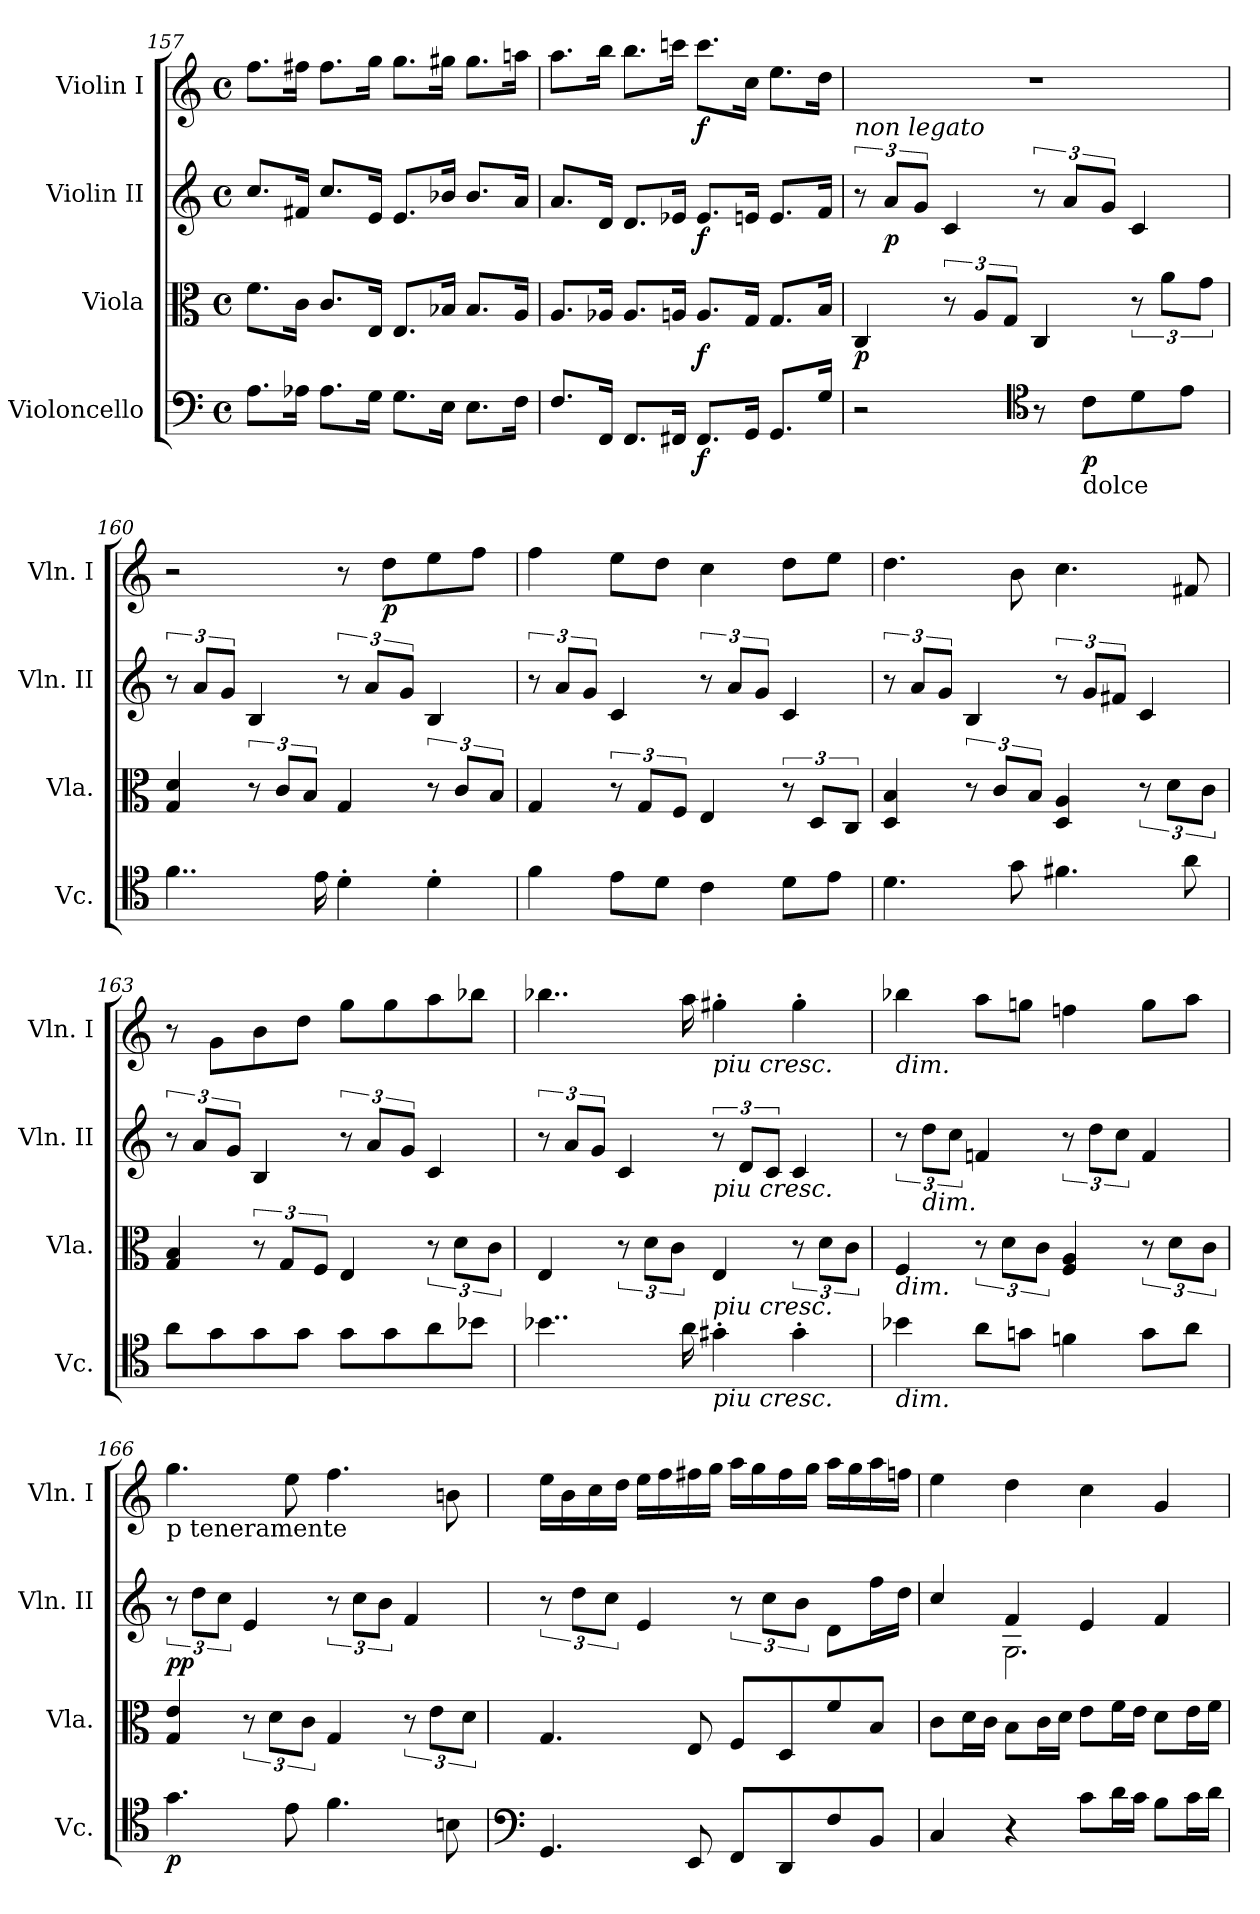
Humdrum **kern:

**kern	**dynam	**kern	**dynam	**kern	**dynam	**kern	**dynam
*part4	*part4	*part3	*part3	*part2	*part2	*part1	*part1
*staff4	*staff4	*staff3	*staff3	*staff2	*staff2	*staff1	*staff1
*I"Violoncello	*	*I"Viola	*	*I"Violin II	*	*I"Violin I	*
*I'Vc.	*	*I'Vla.	*	*I'Vln. II	*	*I'Vln. I	*
!!LO:LB:g=z
*clefF4	*	*clefC3	*	*clefG2	*	*clefG2	*
*k[]	*	*k[]	*	*k[]	*	*k[]	*
*M4/4	*	*M4/4	*	*M4/4	*	*M4/4	*
*met(c)	*	*met(c)	*	*met(c)	*	*met(c)	*
=157	=157	=157	=157	=157	=157	=157	=157
8.A\L	.	8.f\L	.	8.cc/L	.	8.ff\L	.
16A-X\Jk	.	16c\Jk	.	16f#X/Jk	.	16ff#X\Jk	.
8.A-\L	.	8.c/L	.	8.cc/L	.	8.ff#\L	.
16G\Jk	.	16E/Jk	.	16e/Jk	.	16gg\Jk	.
8.G\L	.	8.E/L	.	8.e/L	.	8.gg\L	.
16E\Jk	.	16B-X/Jk	.	16b-X/Jk	.	16gg#X\Jk	.
8.E\L	.	8.B-/L	.	8.b-/L	.	8.gg#\L	.
16F\Jk	.	16A/Jk	.	16a/Jk	.	16aan\Jk	.
!!LO:LB:g=z
=158	=158	=158	=158	=158	=158	=158	=158
8.F/L	.	8.A/L	.	8.a/L	.	8.aa\L	.
16FF/Jk	.	16A-X/Jk	.	16d/Jk	.	16bb\Jk	.
8.FF/L	.	8.A-/L	.	8.d/L	.	8.bb\L	.
16FF#X/Jk	.	16An/Jk	.	16e-X/Jk	.	16cccn\Jk	.
!	!LO:DY:b	!	!LO:DY:b	!	!LO:DY:b	!	!LO:DY:b
8.FF#/L	f	8.A/L	f	8.e-/L	f	8.ccc\L	f
16GG/Jk	.	16G/Jk	.	16en/Jk	.	16cc\Jk	.
8.GG/L	.	8.G/L	.	8.e/L	.	8.ee\L	.
16G/Jk	.	16B/Jk	.	16f/Jk	.	16dd\Jk	.
=159	=159	=159	=159	=159	=159	=159	=159
!	!	!	!	!LO:TX:a:i:t=non legato	!	!	!
!	!	!	!LO:DY:b	!	!	!	!
2r	.	4C/	p	12r	.	1r	.
!	!	!	!	!	!LO:DY:b	!	!
.	.	.	.	12a/L	p	.	.
.	.	.	.	12g/J	.	.	.
.	.	12r	.	4c/	.	.	.
.	.	12A/L	.	.	.	.	.
.	.	12G/J	.	.	.	.	.
*clefC4	*	*	*	*	*	*	*
8r	.	4C/	.	12r	.	.	.
.	.	.	.	12a/L	.	.	.
!LO:TX:b:t=dolce	!	!	!	!	!	!	!
!	!LO:DY:b	!	!	!	!	!	!
8c\L	p	.	.	.	.	.	.
.	.	.	.	12g/J	.	.	.
8d\	.	12r	.	4c/	.	.	.
.	.	12a\L	.	.	.	.	.
8e\J	.	.	.	.	.	.	.
.	.	12g\J	.	.	.	.	.
=160	=160	=160	=160	=160	=160	=160	=160
4..f\	.	4G/ 4d/	.	12r	.	2r	.
.	.	.	.	12a/L	.	.	.
.	.	.	.	12g/J	.	.	.
.	.	12r	.	4B/	.	.	.
.	.	12c/L	.	.	.	.	.
.	.	12B/J	.	.	.	.	.
16e\	.	.	.	.	.	.	.
4d'\	.	4G/	.	12r	.	8r	.
.	.	.	.	12a/L	.	.	.
!	!	!	!	!	!	!	!LO:DY:b
.	.	.	.	.	.	8dd\L	p
.	.	.	.	12g/J	.	.	.
4d'\	.	12r	.	4B/	.	8ee\	.
.	.	12c/L	.	.	.	.	.
.	.	.	.	.	.	8ff\J	.
.	.	12B/J	.	.	.	.	.
!!LO:LB:g=z
=161	=161	=161	=161	=161	=161	=161	=161
4f\	.	4G/	.	12r	.	4ff\	.
.	.	.	.	12a/L	.	.	.
.	.	.	.	12g/J	.	.	.
8e\L	.	12r	.	4c/	.	8ee\L	.
.	.	12G/L	.	.	.	.	.
8d\J	.	.	.	.	.	8dd\J	.
.	.	12F/J	.	.	.	.	.
4c\	.	4E/	.	12r	.	4cc\	.
.	.	.	.	12a/L	.	.	.
.	.	.	.	12g/J	.	.	.
8d\L	.	12r	.	4c/	.	8dd\L	.
.	.	12D/L	.	.	.	.	.
8e\J	.	.	.	.	.	8ee\J	.
.	.	12C/J	.	.	.	.	.
=162	=162	=162	=162	=162	=162	=162	=162
4.d\	.	4D/ 4B/	.	12r	.	4.dd\	.
.	.	.	.	12a/L	.	.	.
.	.	.	.	12g/J	.	.	.
.	.	12r	.	4B/	.	.	.
.	.	12c/L	.	.	.	.	.
8g\	.	.	.	.	.	8b\	.
.	.	12B/J	.	.	.	.	.
4.f#X\	.	4D/ 4A/	.	12r	.	4.cc\	.
.	.	.	.	12g/L	.	.	.
.	.	.	.	12f#X/J	.	.	.
.	.	12r	.	4c/	.	.	.
.	.	12d\L	.	.	.	.	.
8a\	.	.	.	.	.	8f#X/	.
.	.	12c\J	.	.	.	.	.
=163	=163	=163	=163	=163	=163	=163	=163
8a\L	.	4G/ 4B/	.	12r	.	8r	.
.	.	.	.	12a/L	.	.	.
8g\	.	.	.	.	.	8g\L	.
.	.	.	.	12g/J	.	.	.
8g\	.	12r	.	4B/	.	8b\	.
.	.	12G/L	.	.	.	.	.
8g\J	.	.	.	.	.	8dd\J	.
.	.	12F/J	.	.	.	.	.
8g\L	.	4E/	.	12r	.	8gg\L	.
.	.	.	.	12a/L	.	.	.
8g\	.	.	.	.	.	8gg\	.
.	.	.	.	12g/J	.	.	.
8a\	.	12r	.	4c/	.	8aa\	.
.	.	12d\L	.	.	.	.	.
8b-X\J	.	.	.	.	.	8bb-X\J	.
.	.	12c\J	.	.	.	.	.
!!LO:PB:g=z
=164	=164	=164	=164	=164	=164	=164	=164
4..b-X\	.	4E/	.	12r	.	4..bb-X\	.
.	.	.	.	12a/L	.	.	.
.	.	.	.	12g/J	.	.	.
.	.	12r	.	4c/	.	.	.
.	.	12d\L	.	.	.	.	.
.	.	12c\J	.	.	.	.	.
16a\	.	.	.	.	.	16aa\	.
!	!	!	!	!	!	!LO:TX:b:i:t=piu cresc.	!
!	!	!	!	!LO:TX:b:i:t=piu cresc.	!	!	!
!	!	!LO:TX:b:i:t=piu cresc.	!	!	!	!	!
!LO:TX:b:i:t=piu cresc.	!	!	!	!	!	!	!
4g#X'\	.	4E/	.	12r	.	4gg#X'\	.
.	.	.	.	12d/L	.	.	.
.	.	.	.	12c/J	.	.	.
4g#'\	.	12r	.	4c/	.	4gg#'\	.
.	.	12d\L	.	.	.	.	.
.	.	12c\J	.	.	.	.	.
=165	=165	=165	=165	=165	=165	=165	=165
!	!	!	!	!	!	!LO:TX:b:i:t=dim.	!
!	!	!LO:TX:b:i:t=dim.	!	!	!	!	!
!LO:TX:b:i:t=dim.	!	!	!	!	!	!	!
4b-X\	.	4F/	.	12r	.	4bb-X\	.
!	!	!	!	!LO:TX:b:i:t=dim.	!	!	!
.	.	.	.	12dd\L	.	.	.
.	.	.	.	12cc\J	.	.	.
8a\L	.	12r	.	4fn/	.	8aa\L	.
.	.	12d\L	.	.	.	.	.
8gn\J	.	.	.	.	.	8ggn\J	.
.	.	12c\J	.	.	.	.	.
4fn\	.	4F/ 4A/	.	12r	.	4ffn\	.
.	.	.	.	12dd\L	.	.	.
.	.	.	.	12cc\J	.	.	.
8g\L	.	12r	.	4f/	.	8gg\L	.
.	.	12d\L	.	.	.	.	.
8a\J	.	.	.	.	.	8aa\J	.
.	.	12c\J	.	.	.	.	.
=166	=166	=166	=166	=166	=166	=166	=166
!	!	!	!	!	!	!LO:TX:b:t=p teneramente	!
!	!LO:DY:b	!	!LO:DY:b	!	!	!	!
!	!	!	!LO:DY:n=1:a	!	!	!	!
4.g\	p	4G/ 4e/	p p	12r	.	4.gg\	.
.	.	.	.	12dd\L	.	.	.
.	.	.	.	12cc\J	.	.	.
.	.	12r	.	4e/	.	.	.
.	.	12d\L	.	.	.	.	.
8e\	.	.	.	.	.	8ee\	.
.	.	12c\J	.	.	.	.	.
4.f\	.	4G/	.	12r	.	4.ff\	.
.	.	.	.	12cc\L	.	.	.
.	.	.	.	12b\J	.	.	.
.	.	12r	.	4f/	.	.	.
.	.	12e\L	.	.	.	.	.
8Bn\	.	.	.	.	.	8bn\	.
.	.	12d\J	.	.	.	.	.
!!LO:PB:g=z
=167	=167	=167	=167	=167	=167	=167	=167
*clefF4	*	*	*	*	*	*	*
4.GG/	.	4.G/	.	12r	.	16ee\LL	.
.	.	.	.	.	.	16b\	.
.	.	.	.	12dd\L	.	.	.
.	.	.	.	.	.	16cc\	.
.	.	.	.	12cc\J	.	.	.
.	.	.	.	.	.	16dd\JJ	.
.	.	.	.	4e/	.	16ee\LL	.
.	.	.	.	.	.	16ff\	.
8EE/	.	8E/	.	.	.	16ff#X\	.
.	.	.	.	.	.	16gg\JJ	.
8FF/L	.	8F/L	.	12r	.	16aa\LL	.
.	.	.	.	.	.	16gg\	.
.	.	.	.	12cc\L	.	.	.
8DD/	.	8D/	.	.	.	16ff#\	.
.	.	.	.	12b\J	.	.	.
.	.	.	.	.	.	16gg\JJ	.
8F/	.	8f/	.	8d\L	.	16aa\LL	.
.	.	.	.	.	.	16gg\	.
8BB/J	.	8B/J	.	16ff\L	.	16aa\	.
.	.	.	.	16dd\JJ	.	16ffn\JJ	.
=168	=168	=168	=168	=168	=168	=168	=168
*	*	*	*	*^	*	*	*
4C/	.	8c\L	.	4cc/	4ryy	.	4ee\	.
.	.	16d\L	.	.	.	.	.	.
.	.	16c\JJ	.	.	.	.	.	.
4r	.	8B\L	.	4f/	2.G\	.	4dd\	.
.	.	16c\L	.	.	.	.	.	.
.	.	16d\JJ	.	.	.	.	.	.
8c\L	.	8e\L	.	4e/	.	.	4cc\	.
16d\L	.	16f\L	.	.	.	.	.	.
16c\JJ	.	16e\JJ	.	.	.	.	.	.
8B\L	.	8d\L	.	4f/	.	.	4g/	.
16c\L	.	16e\L	.	.	.	.	.	.
16d\JJ	.	16f\JJ	.	.	.	.	.	.
*	*	*	*	*v	*v	*	*	*
=	=	=	=	=	=	=	=
*-	*-	*-	*-	*-	*-	*-	*-
